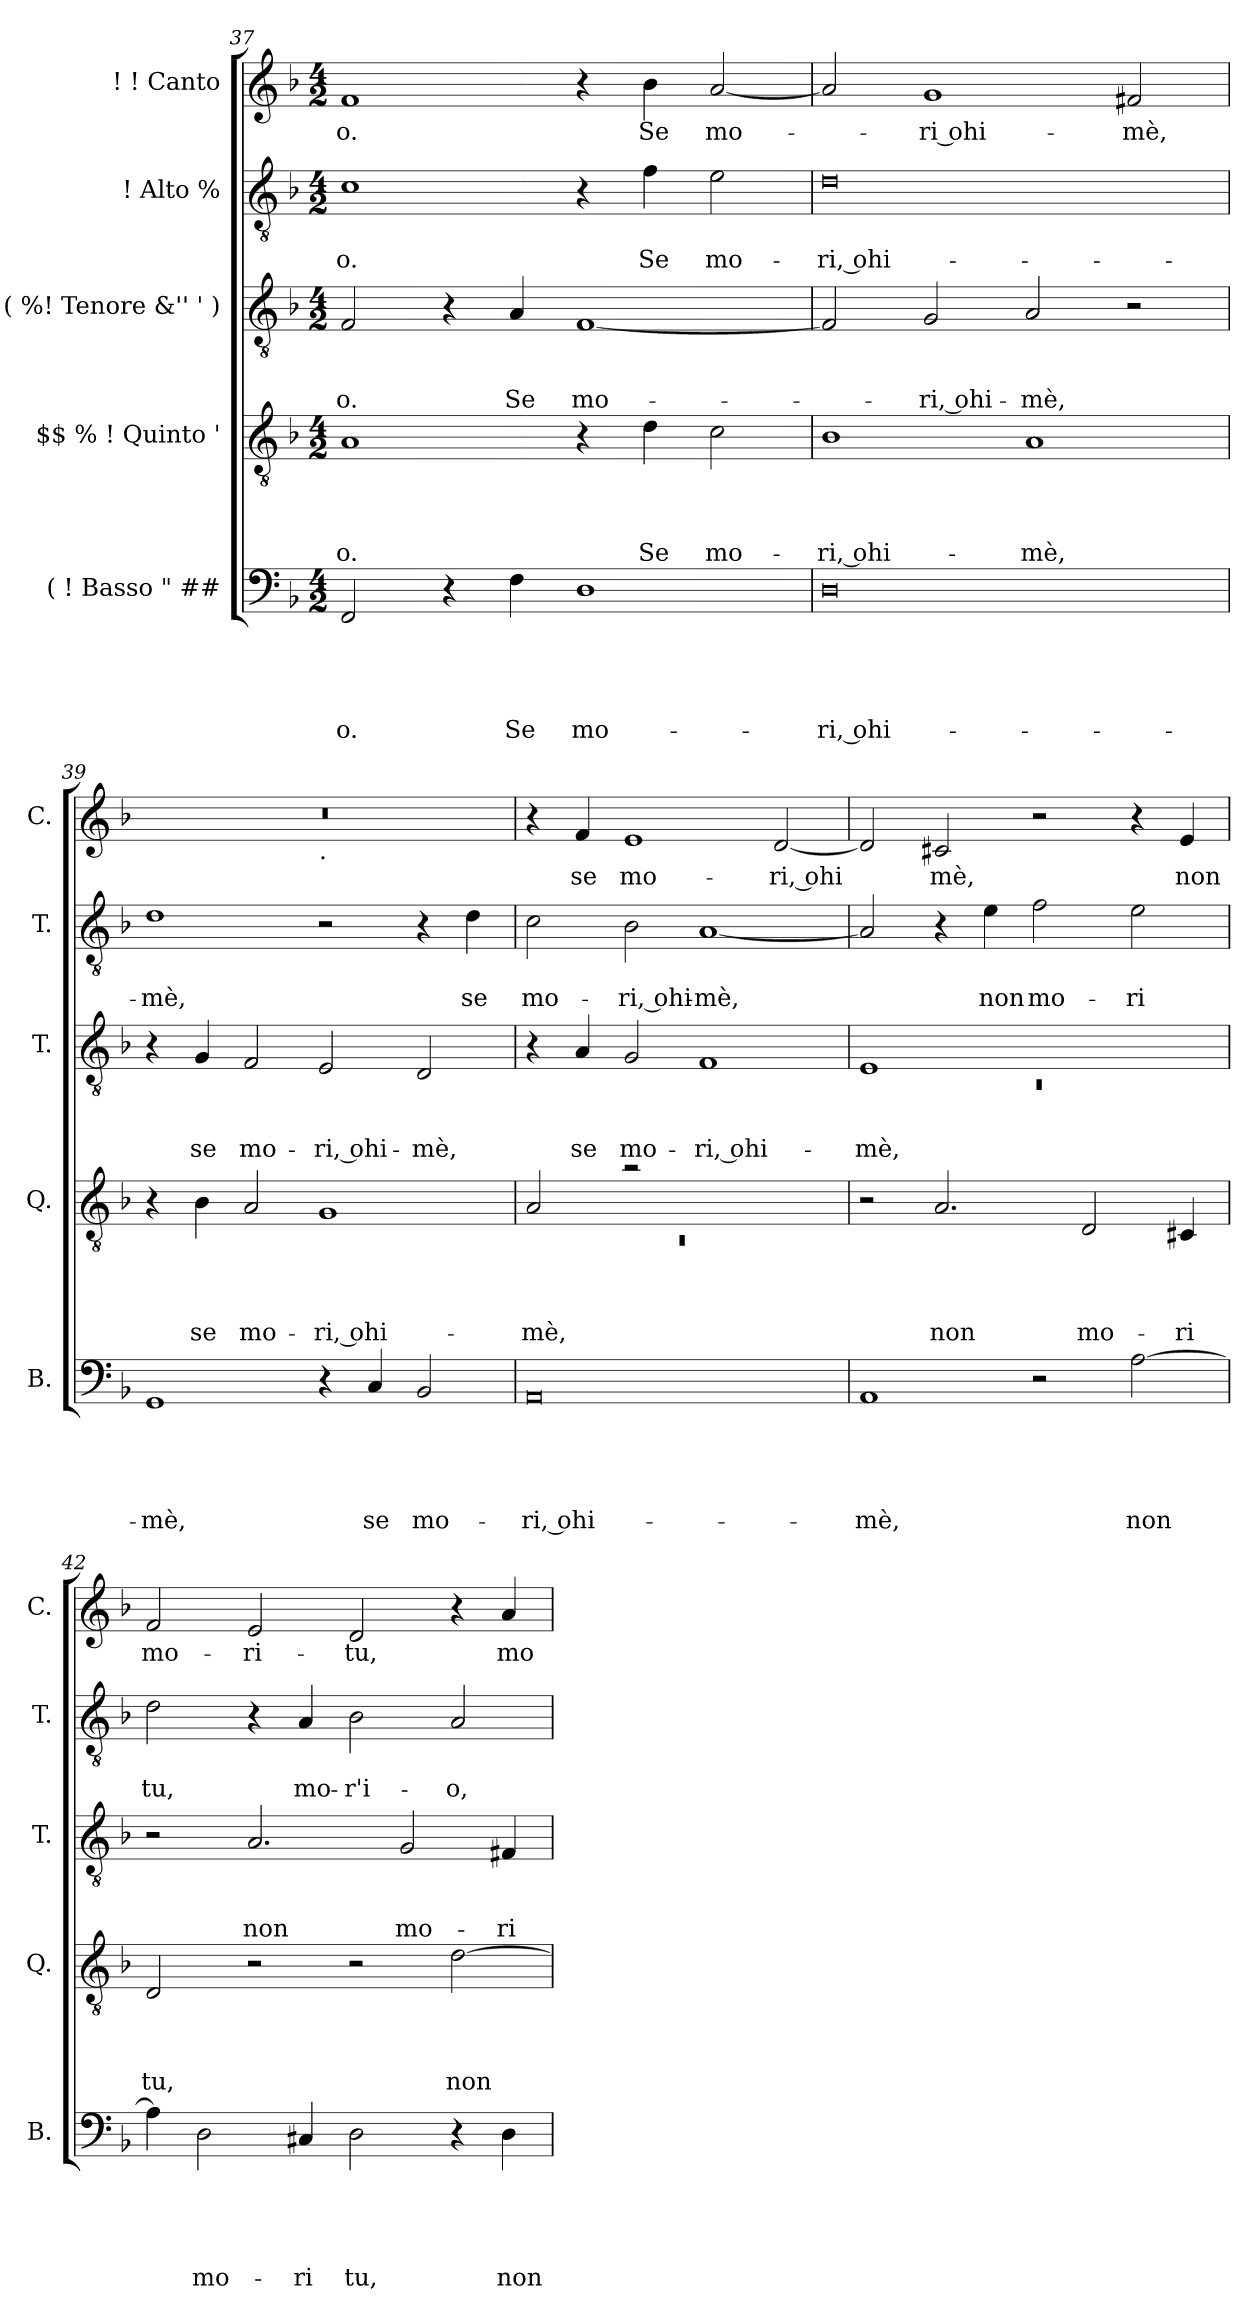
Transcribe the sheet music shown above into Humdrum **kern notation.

**kern	**text	**text	**text	**text	**text	**kern	**text	**text	**text	**text	**kern	**text	**text	**text	**kern	**text	**text	**kern	**text
*part5	*part5	*part5	*part5	*part5	*part5	*part4	*part4	*part4	*part4	*part4	*part3	*part3	*part3	*part3	*part2	*part2	*part2	*part1	*part1
*staff5	*staff5	*staff5	*staff5	*staff5	*staff5	*staff4	*staff4	*staff4	*staff4	*staff4	*staff3	*staff3	*staff3	*staff3	*staff2	*staff2	*staff2	*staff1	*staff1
*I"( ! Basso " ##	*	*	*	*	*	*I"$$ % ! Quinto '	*	*	*	*	*I"! ( %! Tenore &'' ' )	*	*	*	*I"! Alto %	*	*	*I"! ! Canto	*
*I'B.	*	*	*	*	*	*I'Q.	*	*	*	*	*I'T.	*	*	*	*I'T.	*	*	*I'C.	*
!!LO:PB:g=z
*clefF4	*	*	*	*	*	*clefGv2	*	*	*	*	*clefGv2	*	*	*	*clefGv2	*	*	*clefG2	*
*k[b-]	*	*	*	*	*	*k[b-]	*	*	*	*	*k[b-]	*	*	*	*k[b-]	*	*	*k[b-]	*
*F:	*	*	*	*	*	*F:	*	*	*	*	*F:	*	*	*	*F:	*	*	*F:	*
*M4/2	*	*	*	*	*	*M4/2	*	*	*	*	*M4/2	*	*	*	*M4/2	*	*	*M4/2	*
=37	=37	=37	=37	=37	=37	=37	=37	=37	=37	=37	=37	=37	=37	=37	=37	=37	=37	=37	=37
!	!	!	!	!	!LO:LY:b	!	!	!	!	!LO:LY:b	!	!	!	!LO:LY:b	!	!	!LO:LY:b	!	!LO:LY:b
2FF/	.	.	.	.	-o.	1A	.	.	.	-o.	2F/	.	.	-o.	1c	.	-o.	1f	-o.
4r	.	.	.	.	.	.	.	.	.	.	4r	.	.	.	.	.	.	.	.
!	!	!	!	!	!LO:LY:b	!	!	!	!	!	!	!	!	!LO:LY:b	!	!	!	!	!
4F\	.	.	.	.	Se	.	.	.	.	.	4A/	.	.	Se	.	.	.	.	.
!	!	!	!	!	!LO:LY:b	!	!	!	!	!	!	!	!	!LO:LY:b	!	!	!	!	!
1D	.	.	.	.	mo-	4r	.	.	.	.	[<1F	.	.	mo-	4r	.	.	4r	.
!	!	!	!	!	!	!	!	!	!	!LO:LY:b	!	!	!	!	!	!	!LO:LY:b	!	!LO:LY:b
.	.	.	.	.	.	4d\	.	.	.	Se	.	.	.	.	4f\	.	Se	4b-\	Se
!	!	!	!	!	!	!	!	!	!	!LO:LY:b	!	!	!	!	!	!	!LO:LY:b	!	!LO:LY:b
.	.	.	.	.	.	2c\	.	.	.	mo-	.	.	.	.	2e\	.	mo-	[<2a/	mo-
=38	=38	=38	=38	=38	=38	=38	=38	=38	=38	=38	=38	=38	=38	=38	=38	=38	=38	=38	=38
!	!	!	!	!	!LO:LY:b:rj	!	!	!	!	!LO:LY:b:rj	!	!	!	!	!	!	!LO:LY:b:rj	!	!
0D	.	.	.	.	-ri, ohi-	1B-	.	.	.	-ri, ohi-	2F/]	.	.	.	0d	.	-ri, ohi-	2a/]	.
!	!	!	!	!	!	!	!	!	!	!	!	!	!	!LO:LY:b:rj	!	!	!	!	!LO:LY:b:rj
.	.	.	.	.	.	.	.	.	.	.	2G/	.	.	-ri, ohi-	.	.	.	1g	-ri ohi-
!	!	!	!	!	!	!	!	!	!	!LO:LY:b	!	!	!	!LO:LY:b	!	!	!	!	!
.	.	.	.	.	.	1A	.	.	.	-mè,	2A/	.	.	-mè,	.	.	.	.	.
!	!	!	!	!	!	!	!	!	!	!	!	!	!	!	!	!	!	!	!LO:LY:b
.	.	.	.	.	.	.	.	.	.	.	2r	.	.	.	.	.	.	2f#X/	-mè,
=39	=39	=39	=39	=39	=39	=39	=39	=39	=39	=39	=39	=39	=39	=39	=39	=39	=39	=39	=39
!	!	!	!	!	!LO:LY:b	!	!	!	!	!	!	!	!	!	!	!	!LO:LY:b	!	!
*	*	*	*	*	*	*	*	*	*	*	*	*	*	*	*	*	*	*^	*
1GG	.	.	.	.	-mè,	4r	.	.	.	.	4r	.	.	.	1d	.	-mè,	0r	1ryy	.
!	!	!	!	!	!	!	!	!	!	!LO:LY:b	!	!	!	!LO:LY:b	!	!	!	!	!	!
.	.	.	.	.	.	4B-\	.	.	.	se	4G/	.	.	se	.	.	.	.	.	.
!	!	!	!	!	!	!	!	!	!	!LO:LY:b	!	!	!	!LO:LY:b	!	!	!	!	!	!
.	.	.	.	.	.	2A/	.	.	.	mo-	2F/	.	.	mo-	.	.	.	.	.	.
!	!	!	!	!	!	!	!	!	!	!	!	!	!	!	!	!	!	!	!LO:TX:b:t=.	!
!	!	!	!	!	!	!	!	!	!	!LO:LY:b:rj	!	!	!	!LO:LY:b:rj	!	!	!	!	!	!
4r	.	.	.	.	.	1G	.	.	.	-ri, ohi-	2E/	.	.	-ri, ohi-	2r	.	.	.	1ryy	.
!	!	!	!	!	!LO:LY:b	!	!	!	!	!	!	!	!	!	!	!	!	!	!	!
4C/	.	.	.	.	se	.	.	.	.	.	.	.	.	.	.	.	.	.	.	.
!	!	!	!	!	!LO:LY:b	!	!	!	!	!	!	!	!	!LO:LY:b	!	!	!	!	!	!
2BB-/	.	.	.	.	mo-	.	.	.	.	.	2D/	.	.	-mè,	4r	.	.	.	.	.
!	!	!	!	!	!	!	!	!	!	!	!	!	!	!	!	!	!LO:LY:b	!	!	!
.	.	.	.	.	.	.	.	.	.	.	.	.	.	.	4d\	.	se	.	.	.
=40	=40	=40	=40	=40	=40	=40	=40	=40	=40	=40	=40	=40	=40	=40	=40	=40	=40	=40	=40	=40
*	*	*	*	*	*	*^	*	*	*	*	*	*	*	*	*	*	*	*	*	*
!	!	!	!	!	!LO:LY:b:rj	!	!LO:N:vis=1	!	!	!	!LO:LY:b	!	!	!	!	!	!	!LO:LY:b	!	!	!
*	*	*	*	*	*	*	*	*	*	*	*	*	*	*	*	*	*	*	*v	*v	*
0AA	.	.	.	.	-ri, ohi-	2A/	0rC	.	.	.	-mè,	4r	.	.	.	2c\	.	mo-	4r	.
!	!	!	!	!	!	!	!	!	!	!	!	!	!	!	!LO:LY:b	!	!	!	!	!LO:LY:b
.	.	.	.	.	.	.	.	.	.	.	.	4A/	.	.	se	.	.	.	4f/	se
!	!	!	!	!	!	!	!	!	!	!	!	!	!	!	!LO:LY:b	!	!	!LO:LY:b:rj	!	!LO:LY:b
.	.	.	.	.	.	2ra	.	.	.	.	.	2G/	.	.	mo-	2B-\	.	-ri, ohi-	1e	mo-
!	!	!	!	!	!	!	!	!	!	!	!	!	!	!	!LO:LY:b:rj	!	!	!LO:LY:b	!	!
.	.	.	.	.	.	1ryy	.	.	.	.	.	1F	.	.	-ri, ohi-	[<1A	.	-mè,	.	.
!	!	!	!	!	!	!	!	!	!	!	!	!	!	!	!	!	!	!	!	!LO:LY:b
.	.	.	.	.	.	.	.	.	.	.	.	.	.	.	.	.	.	.	[<2d/	-ri, ohi
*	*	*	*	*	*	*v	*v	*	*	*	*	*	*	*	*	*	*	*	*	*
!!LO:LB:g=z
=41	=41	=41	=41	=41	=41	=41	=41	=41	=41	=41	=41	=41	=41	=41	=41	=41	=41	=41	=41
*	*	*	*	*	*	*	*	*	*	*	*^	*	*	*	*	*	*	*	*
!	!	!	!	!	!LO:LY:b	!	!	!	!	!	!	!LO:N:vis=1	!	!	!LO:LY:b	!	!	!	!	!
1AA	.	.	.	.	-mè,	2r	.	.	.	.	1E	0rC	.	.	-mè,	2A/]	.	.	2d/]	.
!	!	!	!	!	!	!	!	!	!	!LO:LY:b	!	!	!	!	!	!	!	!	!	!LO:LY:b
.	.	.	.	.	.	2.A/	.	.	.	non	.	.	.	.	.	4r	.	.	2c#X/	mè,
!	!	!	!	!	!	!	!	!	!	!	!	!	!	!	!	!	!	!LO:LY:b	!	!
.	.	.	.	.	.	.	.	.	.	.	.	.	.	.	.	4e\	.	non	.	.
!	!	!	!	!	!	!	!	!	!	!	!	!	!	!	!	!	!	!LO:LY:b	!	!
2r	.	.	.	.	.	.	.	.	.	.	1ryy	.	.	.	.	2f\	.	mo-	2r	.
!	!	!	!	!	!	!	!	!	!	!LO:LY:b	!	!	!	!	!	!	!	!	!	!
.	.	.	.	.	.	2D/	.	.	.	mo-	.	.	.	.	.	.	.	.	.	.
!	!	!	!	!	!LO:LY:b	!	!	!	!	!	!	!	!	!	!	!	!	!LO:LY:b	!	!
[>2A\	.	.	.	.	non	.	.	.	.	.	.	.	.	.	.	2e\	.	-ri	4r	.
!	!	!	!	!	!	!	!	!	!	!LO:LY:b	!	!	!	!	!	!	!	!	!	!LO:LY:b
.	.	.	.	.	.	4C#X/	.	.	.	-ri	.	.	.	.	.	.	.	.	4e/	non
*	*	*	*	*	*	*	*	*	*	*	*v	*v	*	*	*	*	*	*	*	*
=42	=42	=42	=42	=42	=42	=42	=42	=42	=42	=42	=42	=42	=42	=42	=42	=42	=42	=42	=42
!	!	!	!	!	!	!	!	!	!	!LO:LY:b	!	!	!	!	!	!	!LO:LY:b	!	!LO:LY:b
4A\]	.	.	.	.	.	2D/	.	.	.	tu,	2r	.	.	.	2d\	.	tu,	2f/	mo-
!	!	!	!	!	!LO:LY:b	!	!	!	!	!	!	!	!	!	!	!	!	!	!
2D\	.	.	.	.	mo-	.	.	.	.	.	.	.	.	.	.	.	.	.	.
!	!	!	!	!	!	!	!	!	!	!	!	!	!	!LO:LY:b	!	!	!	!	!LO:LY:b
.	.	.	.	.	.	2r	.	.	.	.	2.A/	.	.	non	4r	.	.	2e/	-ri-
!	!	!	!	!	!LO:LY:b	!	!	!	!	!	!	!	!	!	!	!	!LO:LY:b	!	!
4C#X/	.	.	.	.	-ri	.	.	.	.	.	.	.	.	.	4A/	.	mo-	.	.
!	!	!	!	!	!LO:LY:b	!	!	!	!	!	!	!	!	!	!	!	!LO:LY:b	!	!LO:LY:b
2D\	.	.	.	.	tu,	2r	.	.	.	.	.	.	.	.	2B-\	.	-r'i-	2d/	-tu,
!	!	!	!	!	!	!	!	!	!	!	!	!	!	!LO:LY:b	!	!	!	!	!
.	.	.	.	.	.	.	.	.	.	.	2G/	.	.	mo-	.	.	.	.	.
!	!	!	!	!	!	!	!	!	!	!LO:LY:b	!	!	!	!	!	!	!LO:LY:b	!	!
4r	.	.	.	.	.	[>2d\	.	.	.	non	.	.	.	.	2A/	.	-o,	4r	.
!	!	!	!	!	!LO:LY:b	!	!	!	!	!	!	!	!	!LO:LY:b	!	!	!	!	!LO:LY:b
4D\	.	.	.	.	non	.	.	.	.	.	4F#X/	.	.	-ri	.	.	.	4a/	mo-
=	=	=	=	=	=	=	=	=	=	=	=	=	=	=	=	=	=	=	=
*-	*-	*-	*-	*-	*-	*-	*-	*-	*-	*-	*-	*-	*-	*-	*-	*-	*-	*-	*-
